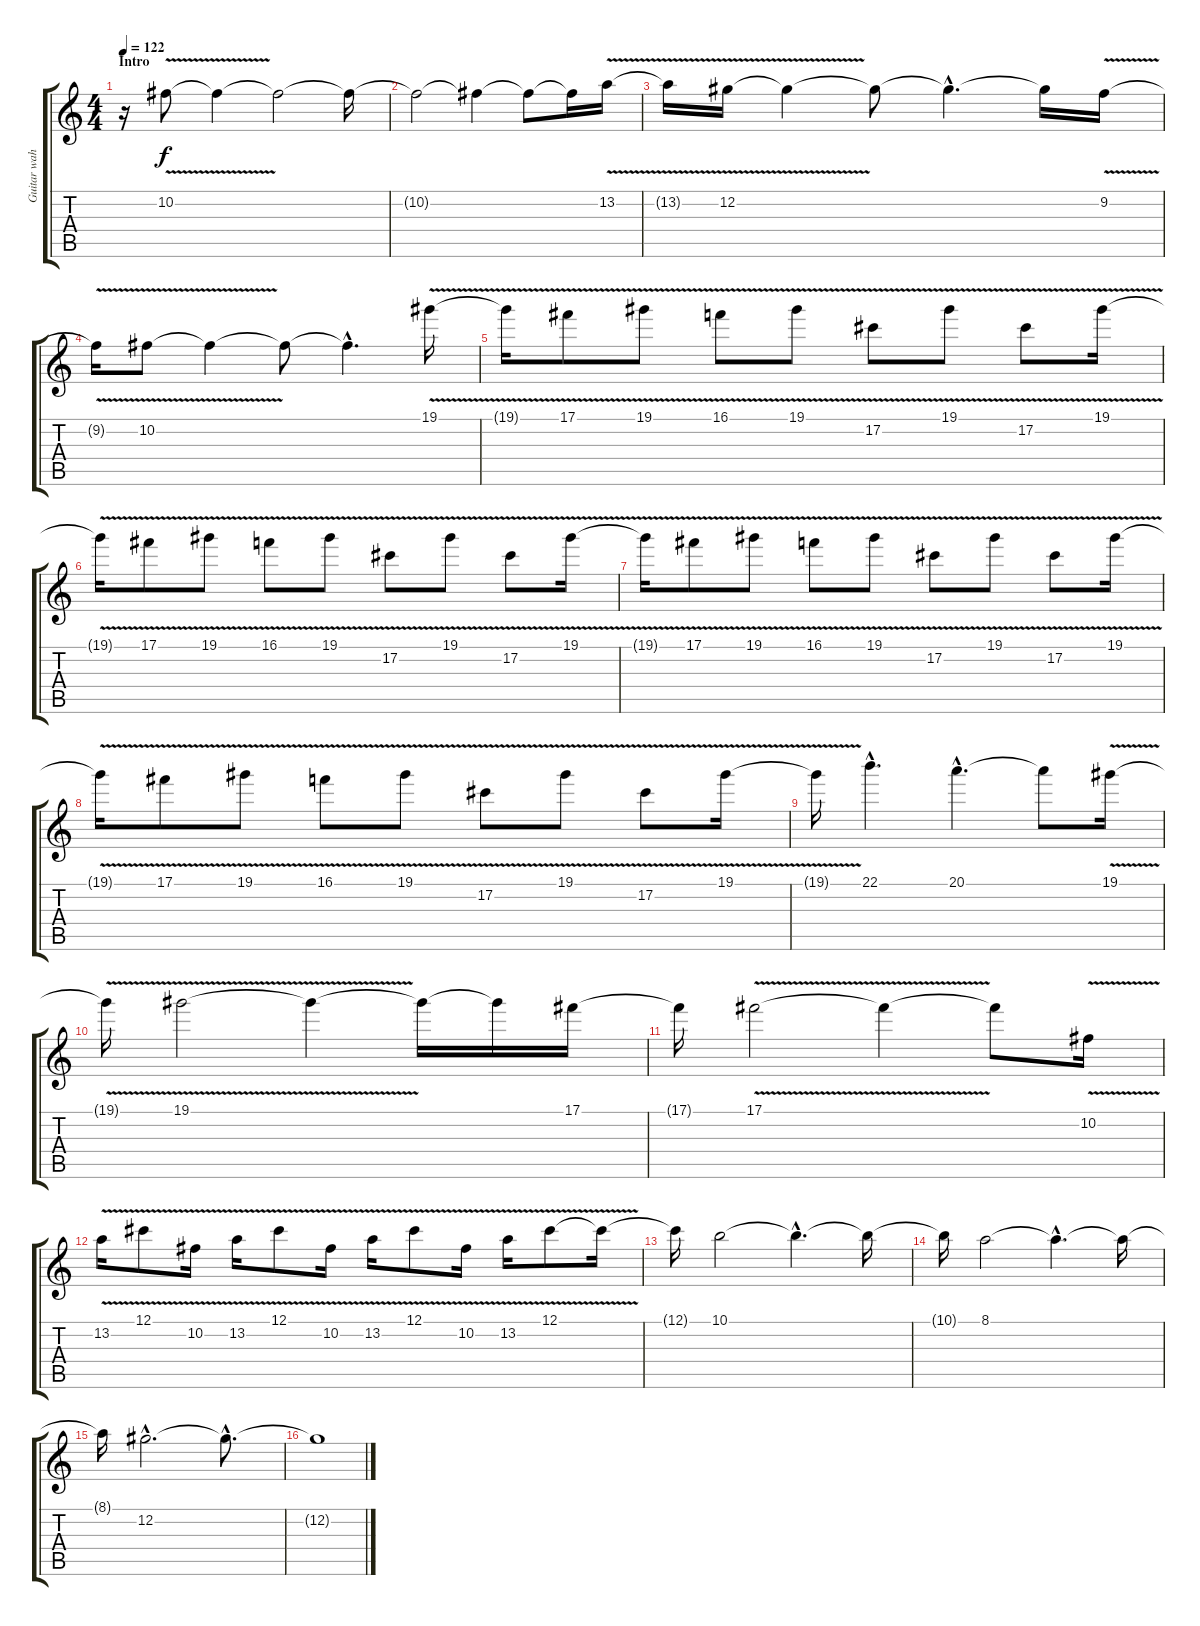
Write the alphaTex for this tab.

\track ("Guitar wah" "Guitar wah") {instrument electricguitarclean}
\staff {score tabs}
\tuning (Db4 Ab3 E3 B2 Gb2 Db2) {hide}
\ts (4 4)
\section ("" "Intro")
\tempo 122
\clef g2
\ks c
r.16{dy f instrument electricguitarclean} 10.2{v}.8{volume 8 balance 1 instrument overdrivenguitar} 10.2{t}.4 10.2{t}.2 10.2{t}.16 |
10.2{t}.2 10.2{t}.4 10.2{t}.8 10.2{t}.16 13.2{v}.16 |
13.2{t}.16 12.2{v}.16 12.2{t}.4 12.2{t}.8 12.2{hac t}.4{d} 12.2{t}.16 9.2{v}.16 |
9.2{t}.16 10.2{v}.8 10.2{t}.4 10.2{t}.8 10.2{hac t}.4{d} 19.1{v}.16 |
19.1{t}.16 17.1{v}.8 19.1{v}.8 16.1{v}.8 19.1{v}.8 17.2{v}.8 19.1{v}.8 17.2{v}.8 19.1{v}.16 |
19.1{t}.16 17.1{v}.8 19.1{v}.8 16.1{v}.8 19.1{v}.8 17.2{v}.8 19.1{v}.8 17.2{v}.8 19.1{v}.16 |
19.1{t}.16 17.1{v}.8 19.1{v}.8 16.1{v}.8 19.1{v}.8 17.2{v}.8 19.1{v}.8 17.2{v}.8 19.1{v}.16 |
19.1{t}.16 17.1{v}.8 19.1{v}.8 16.1{v}.8 19.1{v}.8 17.2{v}.8 19.1{v}.8 17.2{v}.8 19.1{v}.16 |
19.1{t}.16 22.1{hac}.4{d} 20.1{hac}.4{d} 20.1{t}.8 19.1{v}.16 |
19.1{t}.16 19.1{v}.2 19.1{t}.4 19.1{t}.16 19.1{t}.16 17.1.16 |
17.1{t}.16 17.1{v}.2 17.1{t}.4 17.1{t}.8 10.2{v}.16 |
13.2{v}.16 12.1{v}.8 10.2{v}.16 13.2{v}.16 12.1{v}.8 10.2{v}.16 13.2{v}.16 12.1{v}.8 10.2{v}.16 13.2{v}.16 12.1{v}.8 12.1{t}.16 |
12.1{t}.16 10.1.2 10.1{hac t}.4{d} 10.1{t}.16 |
10.1{t}.16 8.1.2 8.1{hac t}.4{d} 8.1{t}.16 |
8.1{t}.16 12.2{hac}.2{d} 12.2{hac t}.8{d} |
12.2{t}.1
